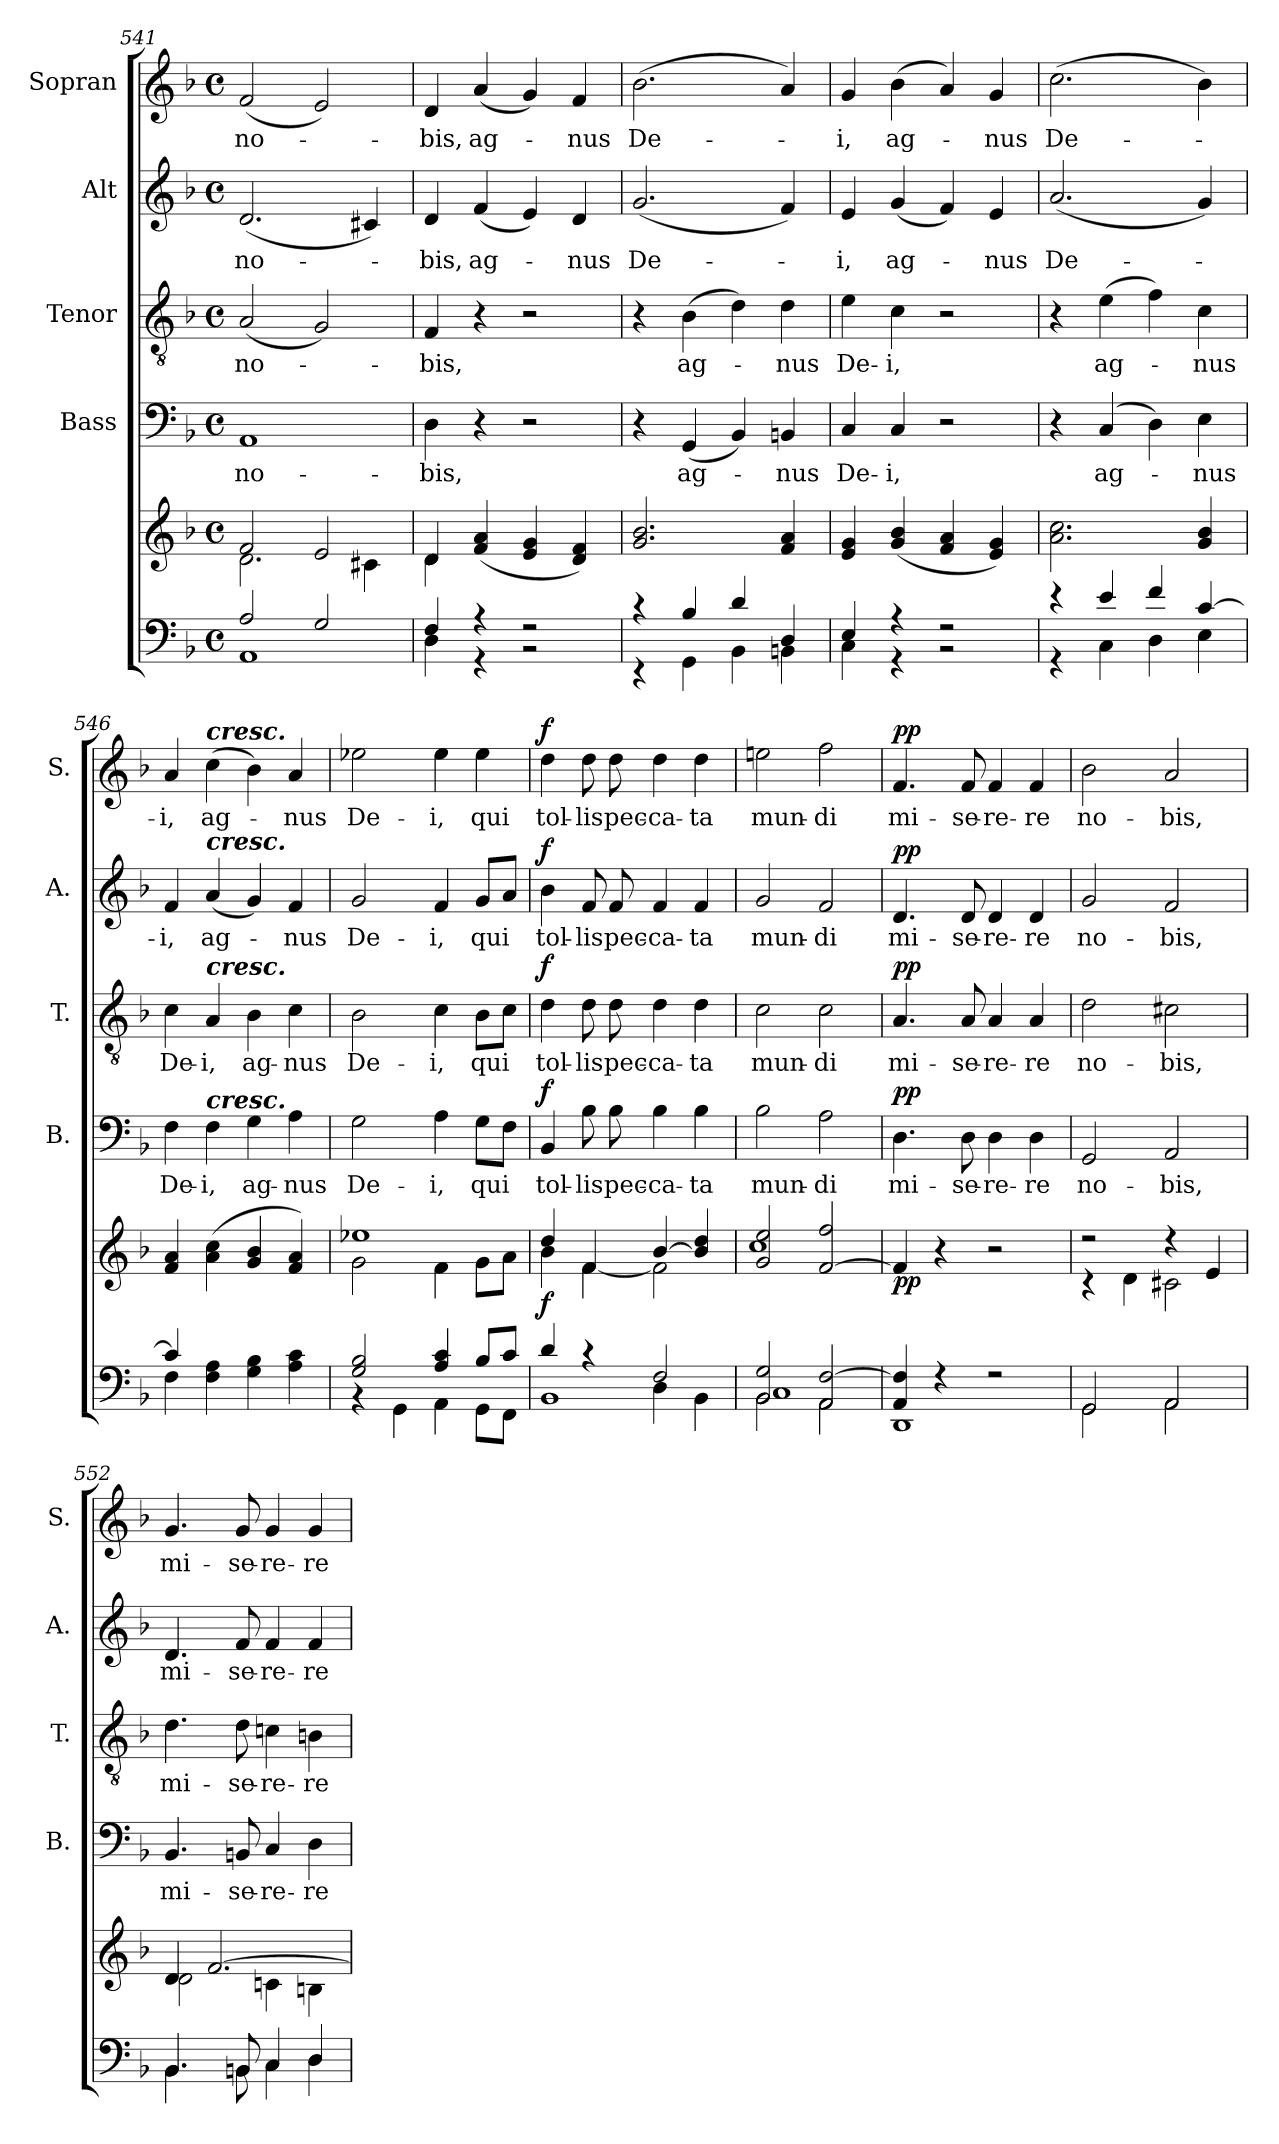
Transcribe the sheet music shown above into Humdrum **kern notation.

**kern	**kern	**dynam	**kern	**text	**dynam	**kern	**text	**dynam	**kern	**text	**dynam	**kern	**text	**dynam
*part5	*part5	*part5	*part4	*part4	*part4	*part3	*part3	*part3	*part2	*part2	*part2	*part1	*part1	*part1
*staff6	*staff5	*staff5/6	*staff4	*staff4	*staff4	*staff3	*staff3	*staff3	*staff2	*staff2	*staff2	*staff1	*staff1	*staff1
*	*	*	*I"Bass	*	*	*I"Tenor	*	*	*I"Alt	*	*	*I"Sopran	*	*
*	*	*	*I'B.	*	*	*I'T.	*	*	*I'A.	*	*	*I'S.	*	*
*clefF4	*clefG2	*	*clefF4	*	*	*clefGv2	*	*	*clefG2	*	*	*clefG2	*	*
*k[b-]	*k[b-]	*	*k[b-]	*	*	*k[b-]	*	*	*k[b-]	*	*	*k[b-]	*	*
*F:	*F:	*	*F:	*	*	*F:	*	*	*F:	*	*	*F:	*	*
*M4/4	*M4/4	*	*M4/4	*	*	*M4/4	*	*	*M4/4	*	*	*M4/4	*	*
*met(c)	*met(c)	*	*met(c)	*	*	*met(c)	*	*	*met(c)	*	*	*met(c)	*	*
=541	=541	=541	=541	=541	=541	=541	=541	=541	=541	=541	=541	=541	=541	=541
*^	*^	*	*	*	*	*	*	*	*	*	*	*	*	*
!	!	!	!	!	!	!LO:LY:b	!	!	!LO:LY:b	!	!	!LO:LY:b	!	!	!LO:LY:b	!
2A/	1AA	2f/	2.d\	.	1AA	no-	.	(<2A/	no-	.	(<2.d/	no-	.	(<2f/	no-	.
2G/	.	2e/	.	.	.	.	.	2G/)	.	.	.	.	.	2e/)	.	.
.	.	.	4c#X\	.	.	.	.	.	.	.	4c#X/)	.	.	.	.	.
!!LO:LB:g=z
=542	=542	=542	=542	=542	=542	=542	=542	=542	=542	=542	=542	=542	=542	=542	=542	=542
!	!	!	!	!	!	!LO:LY:b	!	!	!LO:LY:b	!	!	!LO:LY:b	!	!	!LO:LY:b	!
4F/	4D\	4d/	4d\	.	4D\	-bis,	.	4F/	-bis,	.	4d/	-bis,	.	4d/	-bis,	.
!	!	!	!	!	!	!	!	!	!	!	!	!LO:LY:b	!	!	!LO:LY:b	!
4r	4r	(<4f/ 4a/	2.ryy	.	4r	.	.	4r	.	.	(<4f/	ag-	.	(<4a/	ag-	.
2r	2r	4e/ 4g/	.	.	2r	.	.	2r	.	.	4e/)	.	.	4g/)	.	.
!	!	!	!	!	!	!	!	!	!	!	!	!LO:LY:b	!	!	!LO:LY:b	!
.	.	4d/ 4f/)	.	.	.	.	.	.	.	.	4d/	-nus	.	4f/	-nus	.
*	*	*v	*v	*	*	*	*	*	*	*	*	*	*	*	*	*
=543	=543	=543	=543	=543	=543	=543	=543	=543	=543	=543	=543	=543	=543	=543	=543
!	!	!	!	!	!	!	!	!	!	!	!LO:LY:b	!	!	!LO:LY:b	!
4r	4r	2.g/ 2.b-/	.	4r	.	.	4r	.	.	(<2.g/	De-	.	(>2.b-\	De-	.
!	!	!	!	!	!LO:LY:b	!	!	!LO:LY:b	!	!	!	!	!	!	!
4B-/	4GG\	.	.	(<4GG/	ag-	.	(>4B-\	ag-	.	.	.	.	.	.	.
4d/	4BB-\	.	.	4BB-/)	.	.	4d\)	.	.	.	.	.	.	.	.
!	!	!	!	!	!LO:LY:b	!	!	!LO:LY:b	!	!	!	!	!	!	!
4D/	4BBn\	4f/ 4a/	.	4BBn/	-nus	.	4d\	-nus	.	4f/)	.	.	4a/)	.	.
=544	=544	=544	=544	=544	=544	=544	=544	=544	=544	=544	=544	=544	=544	=544	=544
!	!	!	!	!	!LO:LY:b	!	!	!LO:LY:b	!	!	!LO:LY:b	!	!	!LO:LY:b	!
4E/	4C\	4e/ 4g/	.	4C/	De-	.	4e\	De-	.	4e/	-i,	.	4g/	-i,	.
!	!	!	!	!	!LO:LY:b	!	!	!LO:LY:b	!	!	!LO:LY:b	!	!	!LO:LY:b	!
4r	4r	(<4g/ 4b-/	.	4C/	-i,	.	4c\	-i,	.	(<4g/	ag-	.	(>4b-\	ag-	.
2r	2r	4f/ 4a/	.	2r	.	.	2r	.	.	4f/)	.	.	4a/)	.	.
!	!	!	!	!	!	!	!	!	!	!	!LO:LY:b	!	!	!LO:LY:b	!
.	.	4e/ 4g/)	.	.	.	.	.	.	.	4e/	-nus	.	4g/	-nus	.
=545	=545	=545	=545	=545	=545	=545	=545	=545	=545	=545	=545	=545	=545	=545	=545
!	!	!	!	!	!	!	!	!	!	!	!LO:LY:b	!	!	!LO:LY:b	!
4r	4r	2.a\ 2.cc\	.	4r	.	.	4r	.	.	(<2.a/	De-	.	(>2.cc\	De-	.
!	!	!	!	!	!LO:LY:b	!	!	!LO:LY:b	!	!	!	!	!	!	!
4e/	4C\	.	.	(4C/	ag-	.	(>4e\	ag-	.	.	.	.	.	.	.
4f/	4D\	.	.	4D\)	.	.	4f\)	.	.	.	.	.	.	.	.
!	!	!	!	!	!LO:LY:b	!	!	!LO:LY:b	!	!	!	!	!	!	!
[>4c/	4E\	4g/ 4b-/	.	4E\	-nus	.	4c\	-nus	.	4g/)	.	.	4b-\)	.	.
=546	=546	=546	=546	=546	=546	=546	=546	=546	=546	=546	=546	=546	=546	=546	=546
!	!	!	!	!	!LO:LY:b	!	!	!LO:LY:b	!	!	!LO:LY:b	!	!	!LO:LY:b	!
4c/]	4F\	4f/ 4a/	.	4F\	De-	.	4c\	De-	.	4f/	-i,	.	4a/	-i,	.
!	!	!	!	!	!	!	!	!	!	!	!	!	!LO:TX:a:Bi:t=cresc.	!	!
!	!	!	!	!	!	!	!	!	!	!LO:TX:a:Bi:t=cresc.	!	!	!	!	!
!	!	!	!	!	!	!	!LO:TX:a:Bi:t=cresc.	!	!	!	!	!	!	!	!
!	!	!	!	!LO:TX:a:Bi:t=cresc.	!	!	!	!	!	!	!	!	!	!	!
!	!	!	!	!	!LO:LY:b	!	!	!LO:LY:b	!	!	!LO:LY:b	!	!	!LO:LY:b	!
4F\ 4A\	2.ryy	(>4a\ 4cc\	.	4F\	-i,	.	4A/	-i,	.	(<4a/	ag-	.	(>4cc\	ag-	.
!	!	!	!	!	!LO:LY:b	!	!	!LO:LY:b	!	!	!	!	!	!	!
4G\ 4B-\	.	4g/ 4b-/	.	4G\	ag-	.	4B-\	ag-	.	4g/)	.	.	4b-\)	.	.
!	!	!	!	!	!LO:LY:b	!	!	!LO:LY:b	!	!	!LO:LY:b	!	!	!LO:LY:b	!
4A\ 4c\	.	4f/ 4a/)	.	4A\	-nus	.	4c\	-nus	.	4f/	-nus	.	4a/	-nus	.
=547	=547	=547	=547	=547	=547	=547	=547	=547	=547	=547	=547	=547	=547	=547	=547
*	*	*^	*	*	*	*	*	*	*	*	*	*	*	*	*
!	!	!	!	!	!	!LO:LY:b	!	!	!LO:LY:b	!	!	!LO:LY:b	!	!	!LO:LY:b	!
2G/ 2B-/	4rAA	1ee-X	2g\	.	2G\	De-	.	2B-\	De-	.	2g/	De-	.	2ee-X\	De-	.
.	4GG\	.	.	.	.	.	.	.	.	.	.	.	.	.	.	.
!	!	!	!	!	!	!LO:LY:b	!	!	!LO:LY:b	!	!	!LO:LY:b	!	!	!LO:LY:b	!
4A/ 4c/	4AA\	.	4f\	.	4A\	-i,	.	4c\	-i,	.	4f/	-i,	.	4ee-\	-i,	.
!	!	!	!	!	!	!LO:LY:b	!	!	!LO:LY:b	!	!	!LO:LY:b	!	!	!LO:LY:b	!
8B-/L	8GG\L	.	8g\L	.	8G\L	qui	.	8B-\L	qui	.	8g/L	qui	.	4ee-\	qui	.
8c/J	8FF\J	.	8a\J	.	8F\J	.	.	8c\J	.	.	8a/J	.	.	.	.	.
!!LO:PB:g=z
=548	=548	=548	=548	=548	=548	=548	=548	=548	=548	=548	=548	=548	=548	=548	=548	=548
*	*^	*	*	*	*	*	*	*	*	*	*	*	*	*	*	*
!	!	!	!	!	!LO:DY:b	!	!LO:LY:b	!LO:DY:a	!	!LO:LY:b	!LO:DY:a	!	!LO:LY:b	!LO:DY:a	!	!LO:LY:b	!LO:DY:a
4d/	1BB-	2ryy	4dd/	4b-\	f	4BB-/	tol-	f	4d\	tol-	f	4b-\	tol-	f	4dd\	tol-	f
!	!	!	!	!	!	!	!LO:LY:b	!	!	!LO:LY:b	!	!	!LO:LY:b	!	!	!LO:LY:b	!
4rc	.	.	4f/	[<4f\	.	8B-\	-lis	.	8d\	-lis	.	8f/	-lis	.	8dd\	-lis	.
!	!	!	!	!	!	!	!LO:LY:b	!	!	!LO:LY:b	!	!	!LO:LY:b	!	!	!LO:LY:b	!
.	.	.	.	.	.	8B-\	pec-	.	8d\	pec-	.	8f/	pec-	.	8dd\	pec-	.
!	!	!	!	!	!	!	!LO:LY:b	!	!	!LO:LY:b	!	!	!LO:LY:b	!	!	!LO:LY:b	!
2F/	.	4D\	[>4b-/	2f\]	.	4B-\	-ca-	.	4d\	-ca-	.	4f/	-ca-	.	4dd\	-ca-	.
!	!	!	!	!	!	!	!LO:LY:b	!	!	!LO:LY:b	!	!	!LO:LY:b	!	!	!LO:LY:b	!
.	.	4BB-\	4b-/] 4dd/	.	.	4B-\	-ta	.	4d\	-ta	.	4f/	-ta	.	4dd\	-ta	.
=549	=549	=549	=549	=549	=549	=549	=549	=549	=549	=549	=549	=549	=549	=549	=549	=549	=549
!	!	!	!	!	!	!	!LO:LY:b	!	!	!LO:LY:b	!	!	!LO:LY:b	!	!	!LO:LY:b	!
2BB-/ 2G/	2BB-\	1C	2g/ 2ee/	1cc	.	2B-\	mun-	.	2c\	mun-	.	2g/	mun-	.	2een\	mun-	.
!	!	!	!	!	!	!	!LO:LY:b	!	!	!LO:LY:b	!	!	!LO:LY:b	!	!	!LO:LY:b	!
2AA/ [>2F/	2AA\	.	[<2f/ 2ff/	.	.	2A\	-di	.	2c\	-di	.	2f/	-di	.	2ff\	-di	.
*	*v	*v	*	*	*	*	*	*	*	*	*	*	*	*	*	*	*
*	*	*v	*v	*	*	*	*	*	*	*	*	*	*	*	*	*
=550	=550	=550	=550	=550	=550	=550	=550	=550	=550	=550	=550	=550	=550	=550	=550
!	!	!	!LO:DY:b	!	!LO:LY:b	!LO:DY:a	!	!LO:LY:b	!LO:DY:a	!	!LO:LY:b	!LO:DY:a	!	!LO:LY:b	!LO:DY:a
4AA/ 4F/]	1DD	4f/]	pp	4.D\	mi-	pp	4.A/	mi-	pp	4.d/	mi-	pp	4.f/	mi-	pp
4r	.	4r	.	.	.	.	.	.	.	.	.	.	.	.	.
!	!	!	!	!	!LO:LY:b	!	!	!LO:LY:b	!	!	!LO:LY:b	!	!	!LO:LY:b	!
.	.	.	.	8D\	-se-	.	8A/	-se-	.	8d/	-se-	.	8f/	-se-	.
!	!	!	!	!	!LO:LY:b	!	!	!LO:LY:b	!	!	!LO:LY:b	!	!	!LO:LY:b	!
2r	.	2r	.	4D\	-re-	.	4A/	-re-	.	4d/	-re-	.	4f/	-re-	.
!	!	!	!	!	!LO:LY:b	!	!	!LO:LY:b	!	!	!LO:LY:b	!	!	!LO:LY:b	!
.	.	.	.	4D\	-re	.	4A/	-re	.	4d/	-re	.	4f/	-re	.
=551	=551	=551	=551	=551	=551	=551	=551	=551	=551	=551	=551	=551	=551	=551	=551
*	*	*^	*	*	*	*	*	*	*	*	*	*	*	*	*
!	!	!	!	!	!	!LO:LY:b	!	!	!LO:LY:b	!	!	!LO:LY:b	!	!	!LO:LY:b	!
2GG/	2GG\	2r	4rc	.	2GG/	no-	.	2d\	no-	.	2g/	no-	.	2b-\	no-	.
.	.	.	4d\	.	.	.	.	.	.	.	.	.	.	.	.	.
!	!	!	!	!	!	!LO:LY:b	!	!	!LO:LY:b	!	!	!LO:LY:b	!	!	!LO:LY:b	!
2AA/	2AA\	4r	2c#X\	.	2AA/	-bis,	.	2c#X\	-bis,	.	2f/	-bis,	.	2a/	-bis,	.
.	.	4e/	.	.	.	.	.	.	.	.	.	.	.	.	.	.
=552	=552	=552	=552	=552	=552	=552	=552	=552	=552	=552	=552	=552	=552	=552	=552	=552
!	!	!	!	!	!	!LO:LY:b	!	!	!LO:LY:b	!	!	!LO:LY:b	!	!	!LO:LY:b	!
4.BB-/	4.BB-\	4d/	2d\	.	4.BB-/	mi-	.	4.d\	mi-	.	4.d/	mi-	.	4.g/	mi-	.
.	.	[>2.f/	.	.	.	.	.	.	.	.	.	.	.	.	.	.
!	!	!	!	!	!	!LO:LY:b	!	!	!LO:LY:b	!	!	!LO:LY:b	!	!	!LO:LY:b	!
8BBn/	8BB\	.	.	.	8BBn/	-se-	.	8d\	-se-	.	8f/	-se-	.	8g/	-se-	.
!	!	!	!	!	!	!LO:LY:b	!	!	!LO:LY:b	!	!	!LO:LY:b	!	!	!LO:LY:b	!
4C/	4C\	.	4cn\	.	4C/	-re-	.	4cn\	-re-	.	4f/	-re-	.	4g/	-re-	.
!	!	!	!	!	!	!LO:LY:b	!	!	!LO:LY:b	!	!	!LO:LY:b	!	!	!LO:LY:b	!
4D/	4D\	.	4Bn\	.	4D\	-re	.	4Bn\	-re	.	4f/	-re	.	4g/	-re	.
*v	*v	*	*	*	*	*	*	*	*	*	*	*	*	*	*	*
*	*v	*v	*	*	*	*	*	*	*	*	*	*	*	*	*
=	=	=	=	=	=	=	=	=	=	=	=	=	=	=
*-	*-	*-	*-	*-	*-	*-	*-	*-	*-	*-	*-	*-	*-	*-
